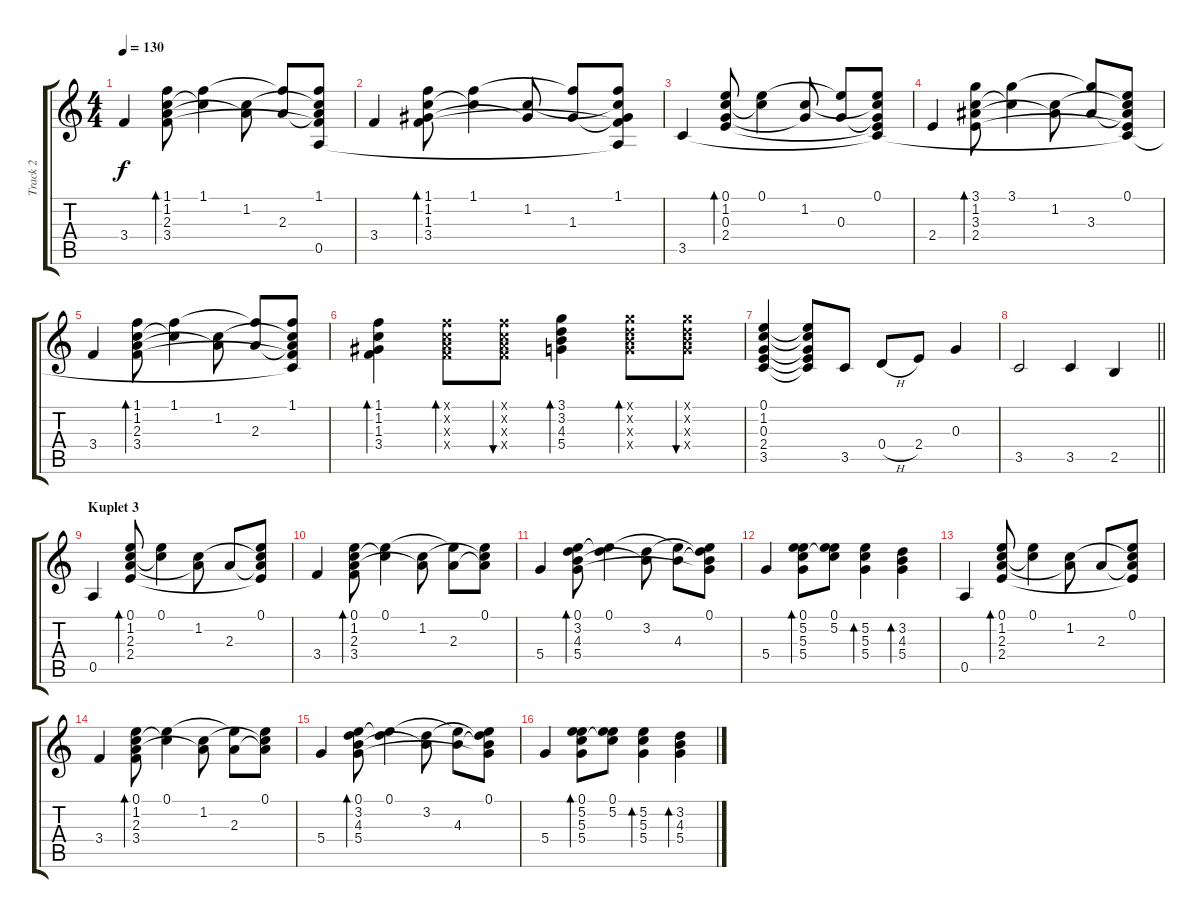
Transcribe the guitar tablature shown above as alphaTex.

\track ("Track 2" "Track 2") {instrument acousticguitarsteel}
\staff {score tabs}
\tuning (E4 B3 G3 D3 A2 E2) {hide}
\ts (4 4)
\tempo 130
\clef g2
\ks c
3.4.4{dy f} (1.1 1.2 2.3 3.4).8{bd 60} (1.1 1.2{t}).4 (1.2 2.3{t}).8 (1.1{t} 2.3).8 (1.1 1.2{t} 2.3{t} 3.4{t} 0.5{t}).8 |
3.4.4 (1.1 1.2 1.3 3.4).8{bd 60} (1.1 1.2{t}).4 (1.2 1.3{t}).8 (1.1{t} 1.3).8 (1.1 1.2{t} 1.3{t} 3.4{t} 0.5{t}).8 |
3.5.4 (0.1 1.2 0.3 2.4).8{bd 60} (0.1 1.2{t}).4 (1.2 0.3{t}).8 (0.1{t} 0.3).8 (0.1 1.2{t} 0.3{t} 2.4{t} 3.5{t}).8 |
2.4.4 (3.1 1.2 3.3 2.4).8{bd 60} (3.1 1.2{t}).4 (1.2 3.3{t}).8 (3.1{t} 3.3).8 (0.1 1.2{t} 3.3{t} 2.4{t} 3.5{t}).8 |
3.4.4 (1.1 1.2 2.3 3.4).8{bd 60} (1.1 1.2{t}).4 (1.2 2.3{t}).8 (1.1{t} 2.3).8 (1.1 1.2{t} 2.3{t} 3.4{t} 3.5{t}).8 |
(1.1 1.2 1.3 3.4).4{bd 60} (1.1{x} 1.2{x} 2.3{x} 3.4{x}).8{bd 60} (1.1{x} 1.2{x} 2.3{x} 3.4{x}).8{bu 60} (3.1 3.2 4.3 5.4).4{bd 60} (3.1{x} 3.2{x} 4.3{x} 5.4{x}).8{bd 60} (3.1{x} 3.2{x} 4.3{x} 5.4{x}).8{bu 60} |
(0.1 1.2 0.3 2.4 3.5).4 (0.1{t} 1.2{t} 0.3{t} 2.4{t} 3.5{t}).8 3.5.8 0.4{h}.8 2.4.8 0.3.4 |
\barLineRight lightlight
3.5.2 3.5.4 2.5.4 |
\section ("" "Kuplet 3")
0.5.4 (0.1 1.2 2.3 2.4).8{bd 60} (0.1 1.2{t}).4 (1.2 2.3{t}).8 2.3.8 (0.1 1.2{t} 2.3{t} 2.4{t}).8 |
3.4.4 (0.1 1.2 2.3 3.4).8{bd 60} (0.1 1.2{t}).4 (1.2 2.3{t}).8 (0.1{t} 2.3).8 (0.1 1.2{t} 2.3{t}).8 |
5.4.4 (0.1 3.2 4.3 5.4).8{bd 60} (0.1 3.2{t}).4 (3.2 4.3{t}).8 (0.1{t} 4.3).8 (0.1 3.2{t} 4.3{t} 5.4{t}).8 |
5.4.4 (0.1 5.2 5.3 5.4).8{bd 60} (0.1 5.2 5.3{t}).8 (5.2 5.3 5.4).4{bd 60} (3.2 4.3 5.4).4{bd 60} |
0.5.4 (0.1 1.2 2.3 2.4).8{bd 60} (0.1 1.2{t}).4 (1.2 2.3{t}).8 2.3.8 (0.1 1.2{t} 2.3{t} 2.4{t}).8 |
3.4.4 (0.1 1.2 2.3 3.4).8{bd 60} (0.1 1.2{t}).4 (1.2 2.3{t}).8 (0.1{t} 2.3).8 (0.1 1.2{t} 2.3{t}).8 |
5.4.4 (0.1 3.2 4.3 5.4).8{bd 60} (0.1 3.2{t}).4 (3.2 4.3{t}).8 (0.1{t} 4.3).8 (0.1 3.2{t} 4.3{t} 5.4{t}).8 |
5.4.4 (0.1 5.2 5.3 5.4).8{bd 60} (0.1 5.2 5.3{t}).8 (5.2 5.3 5.4).4{bd 60} (3.2 4.3 5.4).4{bd 60}
